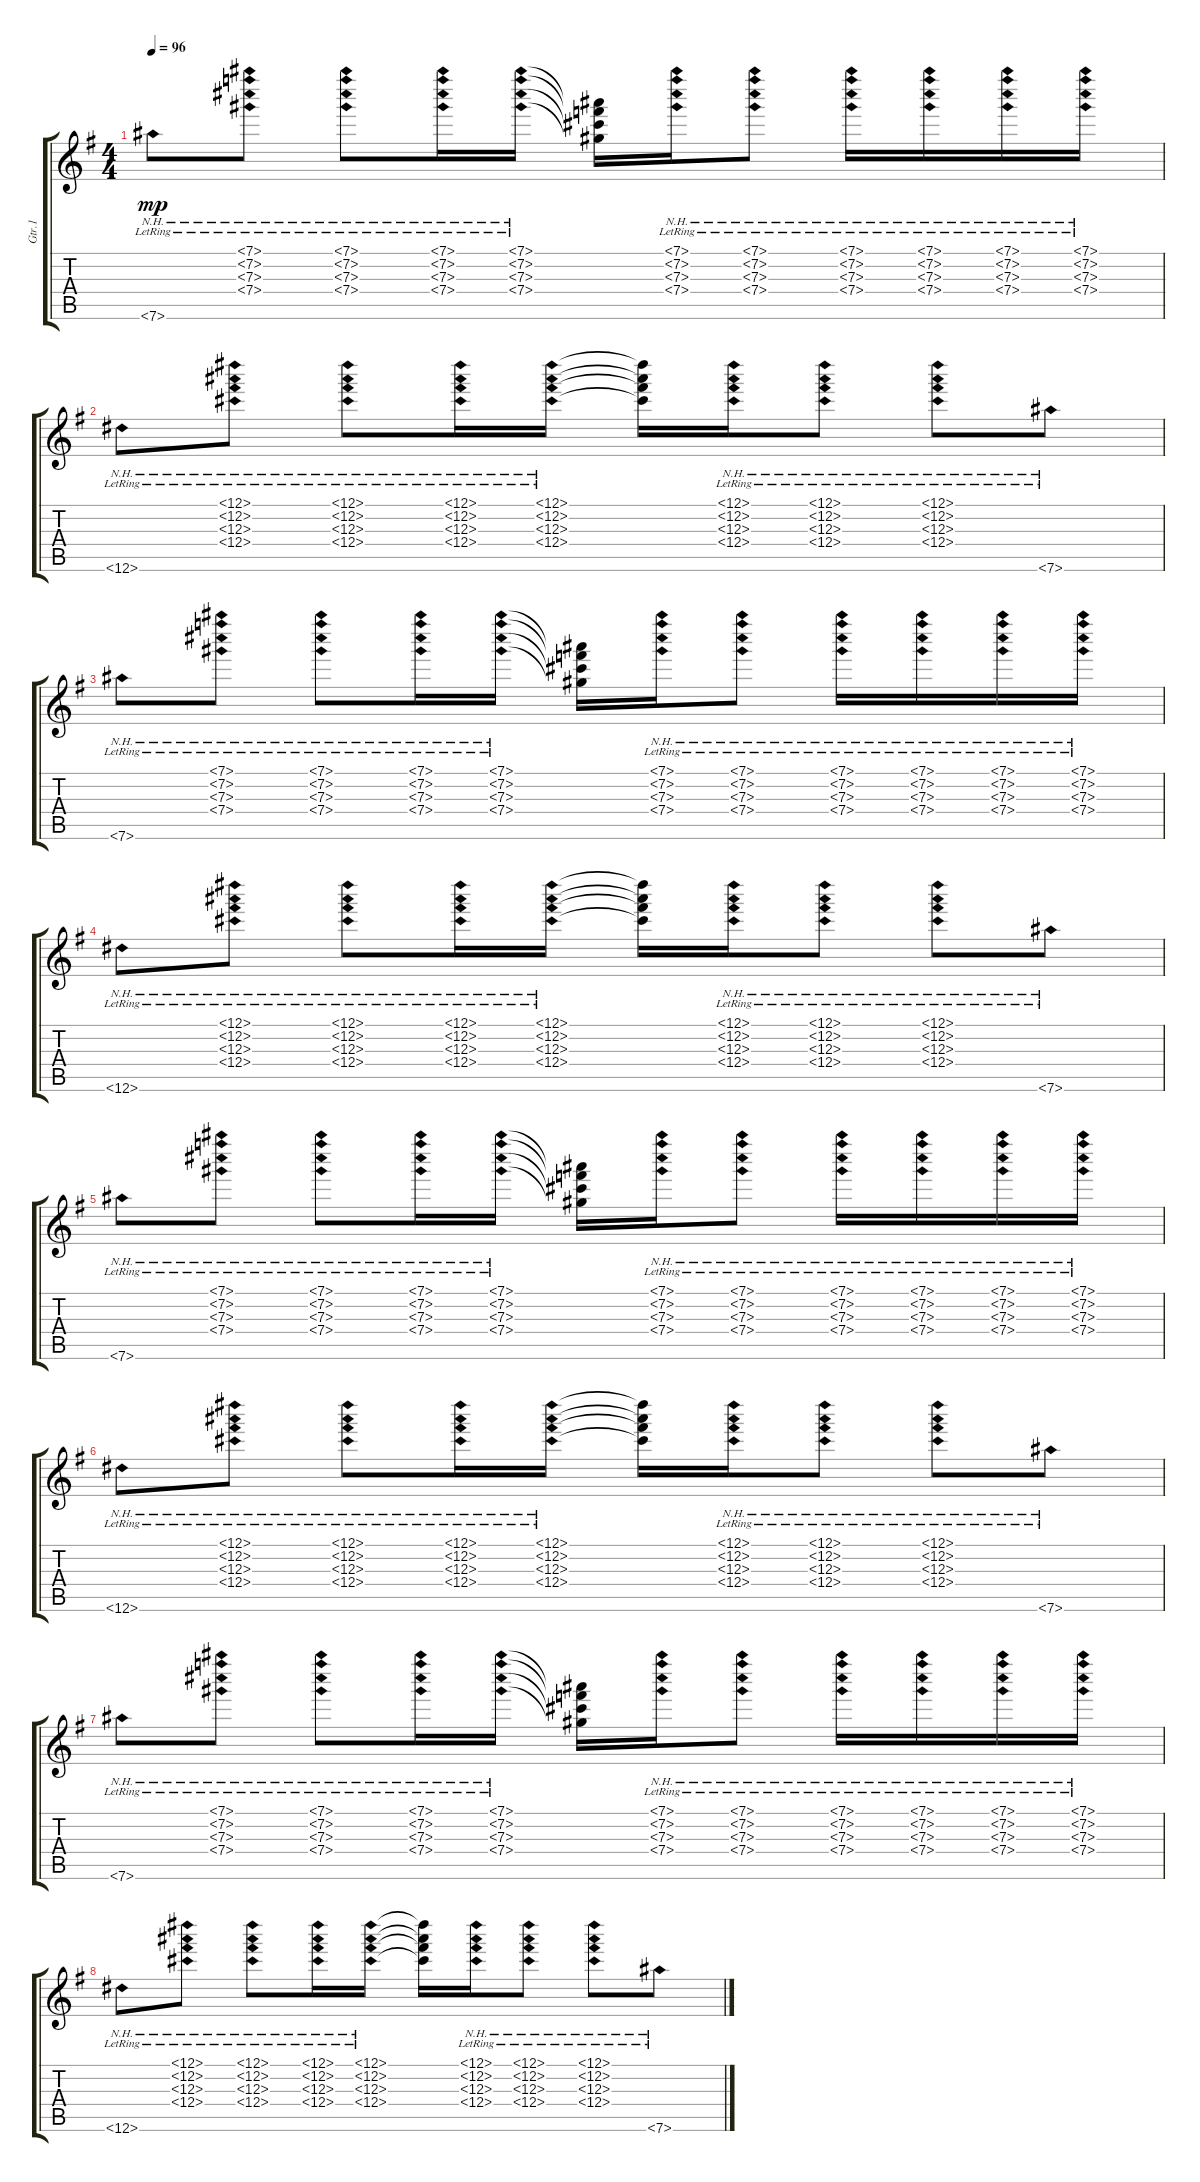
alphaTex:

\track ("Gtr.1" "Gtr.1") {instrument acousticguitarnylon}
\staff {score tabs}
\tuning (Eb4 Bb3 Gb3 Db3 Bb2 Eb2) {hide}
\ts (4 4)
\tempo 96
\clef g2
\ks eminor
7.6{nh lr}.8{ot 8vb dy mp} (7.1{nh lr} 7.2{nh lr} 7.3{nh lr} 7.4{nh lr}).8{ot 8vb} (7.1{nh lr} 7.2{nh lr} 7.3{nh lr} 7.4{nh lr}).8{ot 8vb} (7.1{nh lr} 7.2{nh lr} 7.3{nh lr} 7.4{nh lr}).16{ot 8vb} (7.1{nh lr} 7.2{nh lr} 7.3{nh lr} 7.4{nh lr}).16{ot 8vb} (7.1{t} 7.2{t} 7.3{t} 7.4{t}).16{ot 8vb} (7.1{nh lr} 7.2{nh lr} 7.3{nh lr} 7.4{nh lr}).16{ot 8vb} (7.1{nh lr} 7.2{nh lr} 7.3{nh lr} 7.4{nh lr}).8{ot 8vb} (7.1{nh lr} 7.2{nh lr} 7.3{nh lr} 7.4{nh lr}).16{ot 8vb} (7.1{nh lr} 7.2{nh lr} 7.3{nh lr} 7.4{nh lr}).16{ot 8vb} (7.1{nh lr} 7.2{nh lr} 7.3{nh lr} 7.4{nh lr}).16{ot 8vb} (7.1{nh lr} 7.2{nh lr} 7.3{nh lr} 7.4{nh lr}).16{ot 8vb} |
12.6{nh lr}.8{ot 8vb} (12.1{nh lr} 12.2{nh lr} 12.3{nh lr} 12.4{nh lr}).8{ot 8vb} (12.1{nh lr} 12.2{nh lr} 12.3{nh lr} 12.4{nh lr}).8{ot 8vb} (12.1{nh lr} 12.2{nh lr} 12.3{nh lr} 12.4{nh lr}).16{ot 8vb} (12.1{nh lr} 12.2{nh lr} 12.3{nh lr} 12.4{nh lr}).16{ot 8vb} (12.1{t} 12.2{t} 12.3{t} 12.4{t}).16{ot 8vb} (12.1{nh lr} 12.2{nh lr} 12.3{nh lr} 12.4{nh lr}).16{ot 8vb beam merge} (12.1{nh lr} 12.2{nh lr} 12.3{nh lr} 12.4{nh lr}).8{ot 8vb} (12.1{nh lr} 12.2{nh lr} 12.3{nh lr} 12.4{nh lr}).8{ot 8vb} 7.6{nh lr}.8{ot 8vb} |
7.6{nh lr}.8{ot 8vb} (7.1{nh lr} 7.2{nh lr} 7.3{nh lr} 7.4{nh lr}).8{ot 8vb} (7.1{nh lr} 7.2{nh lr} 7.3{nh lr} 7.4{nh lr}).8{ot 8vb} (7.1{nh lr} 7.2{nh lr} 7.3{nh lr} 7.4{nh lr}).16{ot 8vb} (7.1{nh lr} 7.2{nh lr} 7.3{nh lr} 7.4{nh lr}).16{ot 8vb} (7.1{t} 7.2{t} 7.3{t} 7.4{t}).16{ot 8vb} (7.1{nh lr} 7.2{nh lr} 7.3{nh lr} 7.4{nh lr}).16{ot 8vb} (7.1{nh lr} 7.2{nh lr} 7.3{nh lr} 7.4{nh lr}).8{ot 8vb} (7.1{nh lr} 7.2{nh lr} 7.3{nh lr} 7.4{nh lr}).16{ot 8vb} (7.1{nh lr} 7.2{nh lr} 7.3{nh lr} 7.4{nh lr}).16{ot 8vb} (7.1{nh lr} 7.2{nh lr} 7.3{nh lr} 7.4{nh lr}).16{ot 8vb} (7.1{nh lr} 7.2{nh lr} 7.3{nh lr} 7.4{nh lr}).16{ot 8vb} |
12.6{nh lr}.8{ot 8vb} (12.1{nh lr} 12.2{nh lr} 12.3{nh lr} 12.4{nh lr}).8{ot 8vb} (12.1{nh lr} 12.2{nh lr} 12.3{nh lr} 12.4{nh lr}).8{ot 8vb} (12.1{nh lr} 12.2{nh lr} 12.3{nh lr} 12.4{nh lr}).16{ot 8vb} (12.1{nh lr} 12.2{nh lr} 12.3{nh lr} 12.4{nh lr}).16{ot 8vb} (12.1{t} 12.2{t} 12.3{t} 12.4{t}).16{ot 8vb} (12.1{nh lr} 12.2{nh lr} 12.3{nh lr} 12.4{nh lr}).16{ot 8vb beam merge} (12.1{nh lr} 12.2{nh lr} 12.3{nh lr} 12.4{nh lr}).8{ot 8vb} (12.1{nh lr} 12.2{nh lr} 12.3{nh lr} 12.4{nh lr}).8{ot 8vb} 7.6{nh lr}.8{ot 8vb} |
7.6{nh lr}.8{ot 8vb} (7.1{nh lr} 7.2{nh lr} 7.3{nh lr} 7.4{nh lr}).8{ot 8vb} (7.1{nh lr} 7.2{nh lr} 7.3{nh lr} 7.4{nh lr}).8{ot 8vb} (7.1{nh lr} 7.2{nh lr} 7.3{nh lr} 7.4{nh lr}).16{ot 8vb} (7.1{nh lr} 7.2{nh lr} 7.3{nh lr} 7.4{nh lr}).16{ot 8vb} (7.1{t} 7.2{t} 7.3{t} 7.4{t}).16{ot 8vb} (7.1{nh lr} 7.2{nh lr} 7.3{nh lr} 7.4{nh lr}).16{ot 8vb} (7.1{nh lr} 7.2{nh lr} 7.3{nh lr} 7.4{nh lr}).8{ot 8vb} (7.1{nh lr} 7.2{nh lr} 7.3{nh lr} 7.4{nh lr}).16{ot 8vb} (7.1{nh lr} 7.2{nh lr} 7.3{nh lr} 7.4{nh lr}).16{ot 8vb} (7.1{nh lr} 7.2{nh lr} 7.3{nh lr} 7.4{nh lr}).16{ot 8vb} (7.1{nh lr} 7.2{nh lr} 7.3{nh lr} 7.4{nh lr}).16{ot 8vb} |
12.6{nh lr}.8{ot 8vb} (12.1{nh lr} 12.2{nh lr} 12.3{nh lr} 12.4{nh lr}).8{ot 8vb} (12.1{nh lr} 12.2{nh lr} 12.3{nh lr} 12.4{nh lr}).8{ot 8vb} (12.1{nh lr} 12.2{nh lr} 12.3{nh lr} 12.4{nh lr}).16{ot 8vb} (12.1{nh lr} 12.2{nh lr} 12.3{nh lr} 12.4{nh lr}).16{ot 8vb} (12.1{t} 12.2{t} 12.3{t} 12.4{t}).16{ot 8vb} (12.1{nh lr} 12.2{nh lr} 12.3{nh lr} 12.4{nh lr}).16{ot 8vb beam merge} (12.1{nh lr} 12.2{nh lr} 12.3{nh lr} 12.4{nh lr}).8{ot 8vb} (12.1{nh lr} 12.2{nh lr} 12.3{nh lr} 12.4{nh lr}).8{ot 8vb} 7.6{nh lr}.8{ot 8vb} |
7.6{nh lr}.8{ot 8vb} (7.1{nh lr} 7.2{nh lr} 7.3{nh lr} 7.4{nh lr}).8{ot 8vb} (7.1{nh lr} 7.2{nh lr} 7.3{nh lr} 7.4{nh lr}).8{ot 8vb} (7.1{nh lr} 7.2{nh lr} 7.3{nh lr} 7.4{nh lr}).16{ot 8vb} (7.1{nh lr} 7.2{nh lr} 7.3{nh lr} 7.4{nh lr}).16{ot 8vb} (7.1{t} 7.2{t} 7.3{t} 7.4{t}).16{ot 8vb} (7.1{nh lr} 7.2{nh lr} 7.3{nh lr} 7.4{nh lr}).16{ot 8vb} (7.1{nh lr} 7.2{nh lr} 7.3{nh lr} 7.4{nh lr}).8{ot 8vb} (7.1{nh lr} 7.2{nh lr} 7.3{nh lr} 7.4{nh lr}).16{ot 8vb} (7.1{nh lr} 7.2{nh lr} 7.3{nh lr} 7.4{nh lr}).16{ot 8vb} (7.1{nh lr} 7.2{nh lr} 7.3{nh lr} 7.4{nh lr}).16{ot 8vb} (7.1{nh lr} 7.2{nh lr} 7.3{nh lr} 7.4{nh lr}).16{ot 8vb} |
12.6{nh lr}.8{ot 8vb} (12.1{nh lr} 12.2{nh lr} 12.3{nh lr} 12.4{nh lr}).8{ot 8vb} (12.1{nh lr} 12.2{nh lr} 12.3{nh lr} 12.4{nh lr}).8{ot 8vb} (12.1{nh lr} 12.2{nh lr} 12.3{nh lr} 12.4{nh lr}).16{ot 8vb} (12.1{nh lr} 12.2{nh lr} 12.3{nh lr} 12.4{nh lr}).16{ot 8vb} (12.1{t} 12.2{t} 12.3{t} 12.4{t}).16{ot 8vb} (12.1{nh lr} 12.2{nh lr} 12.3{nh lr} 12.4{nh lr}).16{ot 8vb beam merge} (12.1{nh lr} 12.2{nh lr} 12.3{nh lr} 12.4{nh lr}).8{ot 8vb} (12.1{nh lr} 12.2{nh lr} 12.3{nh lr} 12.4{nh lr}).8{ot 8vb} 7.6{nh lr}.8{ot 8vb}
